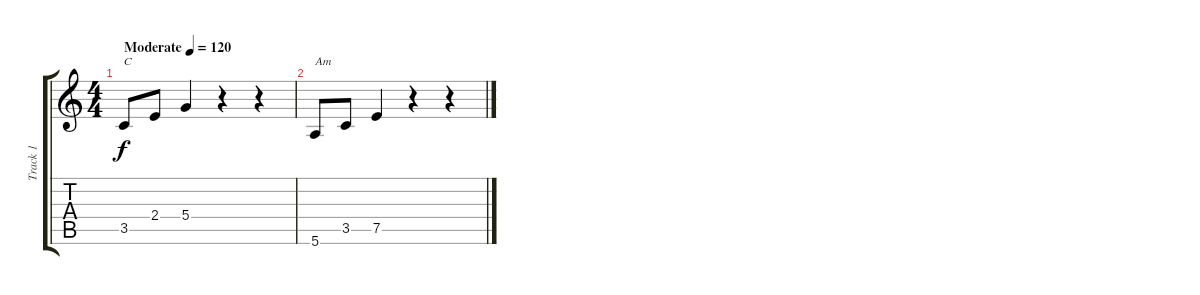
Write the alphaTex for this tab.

\track ("Track 1" "Track 1") {instrument acousticguitarsteel}
\staff {score tabs}
\tuning (E4 B3 G3 D3 A2 E2) {hide}
\ts (4 4)
\tempo (120 "Moderate")
\clef g2
\ks c
3.5.8{txt "C" dy f instrument acousticguitarsteel} 2.4.8 5.4.4 r.4 r.4 |
5.6.8{txt "Am"} 3.5.8 7.5.4 r.4 r.4
